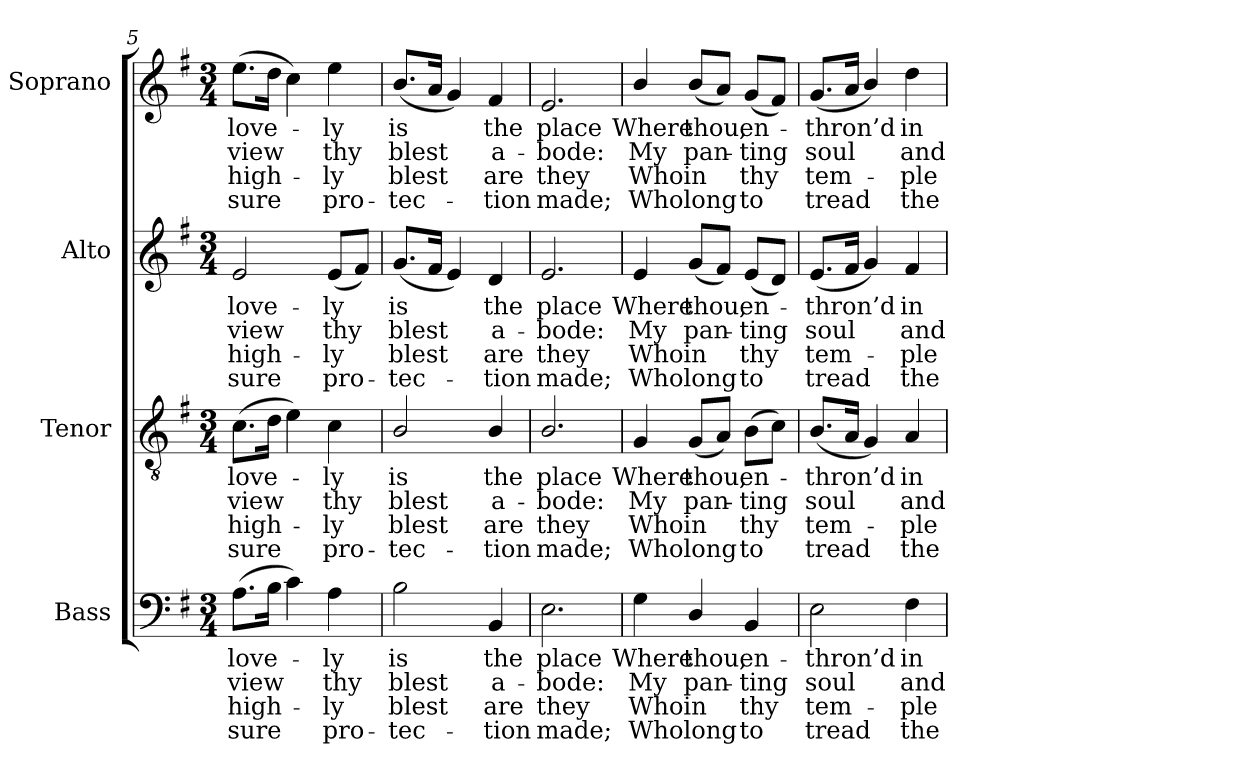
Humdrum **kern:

**kern	**text	**text	**text	**text	**kern	**text	**text	**text	**text	**kern	**text	**text	**text	**text	**kern	**text	**text	**text	**text
*part4	*part4	*part4	*part4	*part4	*part3	*part3	*part3	*part3	*part3	*part2	*part2	*part2	*part2	*part2	*part1	*part1	*part1	*part1	*part1
*staff4	*staff4	*staff4	*staff4	*staff4	*staff3	*staff3	*staff3	*staff3	*staff3	*staff2	*staff2	*staff2	*staff2	*staff2	*staff1	*staff1	*staff1	*staff1	*staff1
*I"Bass	*	*	*	*	*I"Tenor	*	*	*	*	*I"Alto	*	*	*	*	*I"Soprano	*	*	*	*
*I'B.	*	*	*	*	*I'T.	*	*	*	*	*I'A.	*	*	*	*	*I'S.	*	*	*	*
*clefF4	*	*	*	*	*clefGv2	*	*	*	*	*clefG2	*	*	*	*	*clefG2	*	*	*	*
*	*	*	*	*	*ITrd7c12	*	*	*	*	*	*	*	*	*	*	*	*	*	*
*k[f#]	*	*	*	*	*k[f#]	*	*	*	*	*k[f#]	*	*	*	*	*k[f#]	*	*	*	*
*e:	*	*	*	*	*e:	*	*	*	*	*e:	*	*	*	*	*e:	*	*	*	*
*M3/4	*	*	*	*	*M3/4	*	*	*	*	*M3/4	*	*	*	*	*M3/4	*	*	*	*
=5	=5	=5	=5	=5	=5	=5	=5	=5	=5	=5	=5	=5	=5	=5	=5	=5	=5	=5	=5
!	!LO:LY:b:color=#000000	!LO:LY:b:color=#000000	!LO:LY:b:color=#000000	!LO:LY:b:color=#000000	!	!	!	!	!	!	!	!	!	!	!	!	!	!	!
!	!	!	!	!	!	!LO:LY:b:color=#000000	!LO:LY:b:color=#000000	!LO:LY:b:color=#000000	!LO:LY:b:color=#000000	!	!	!	!	!	!	!	!	!	!
!	!	!	!	!	!	!	!	!	!	!	!LO:LY:b:color=#000000	!LO:LY:b:color=#000000	!LO:LY:b:color=#000000	!LO:LY:b:color=#000000	!	!	!	!	!
!	!	!	!	!	!	!	!	!	!	!	!	!	!	!	!	!LO:LY:b:color=#000000	!LO:LY:b:color=#000000	!LO:LY:b:color=#000000	!LO:LY:b:color=#000000
(8.Ai\L	love-	view	high-	-sure	(8.Ci\L	love-	view	high-	-sure	2ei/	love-	view	high-	-sure	(8.eei\L	love-	view	high-	-sure
16Bi\Jk	.	.	.	.	16Di\Jk	.	.	.	.	.	.	.	.	.	16ddi\Jk	.	.	.	.
4ci\)	.	.	.	.	4Ei\)	.	.	.	.	.	.	.	.	.	4cci\)	.	.	.	.
!	!LO:LY:b:color=#000000	!LO:LY:b:color=#000000	!LO:LY:b:color=#000000	!LO:LY:b:color=#000000	!	!	!	!	!	!	!	!	!	!	!	!	!	!	!
!	!	!	!	!	!	!LO:LY:b:color=#000000	!LO:LY:b:color=#000000	!LO:LY:b:color=#000000	!LO:LY:b:color=#000000	!	!	!	!	!	!	!	!	!	!
!	!	!	!	!	!	!	!	!	!	!	!LO:LY:b:color=#000000	!LO:LY:b:color=#000000	!LO:LY:b:color=#000000	!LO:LY:b:color=#000000	!	!	!	!	!
!	!	!	!	!	!	!	!	!	!	!	!	!	!	!	!	!LO:LY:b:color=#000000	!LO:LY:b:color=#000000	!LO:LY:b:color=#000000	!LO:LY:b:color=#000000
4Ai\	-ly	thy	ly	pro-	4Ci\	-ly	thy	ly	pro-	(8ei/L	-ly	thy	ly	pro-	4eei\	-ly	thy	ly	pro-
.	.	.	.	.	.	.	.	.	.	8f#i/J)	.	.	.	.	.	.	.	.	.
=6	=6	=6	=6	=6	=6	=6	=6	=6	=6	=6	=6	=6	=6	=6	=6	=6	=6	=6	=6
!	!LO:LY:b:color=#000000	!LO:LY:b:color=#000000	!LO:LY:b:color=#000000	!LO:LY:b:color=#000000	!	!	!	!	!	!	!	!	!	!	!	!	!	!	!
!	!	!	!	!	!	!LO:LY:b:color=#000000	!LO:LY:b:color=#000000	!LO:LY:b:color=#000000	!LO:LY:b:color=#000000	!	!	!	!	!	!	!	!	!	!
!	!	!	!	!	!	!	!	!	!	!	!LO:LY:b:color=#000000	!LO:LY:b:color=#000000	!LO:LY:b:color=#000000	!LO:LY:b:color=#000000	!	!	!	!	!
!	!	!	!	!	!	!	!	!	!	!	!	!	!	!	!	!LO:LY:b:color=#000000	!LO:LY:b:color=#000000	!LO:LY:b:color=#000000	!LO:LY:b:color=#000000
2Bi\	is	blest	-blest	tec-	2BBi/	is	blest	-blest	tec-	(8.gi/L	is	blest	-blest	tec-	(8.bi/L	is	blest	-blest	tec-
.	.	.	.	.	.	.	.	.	.	16f#i/Jk	.	.	.	.	16ai/Jk	.	.	.	.
.	.	.	.	.	.	.	.	.	.	4ei/)	.	.	.	.	4gi/)	.	.	.	.
!	!LO:LY:b:color=#000000	!LO:LY:b:color=#000000	!LO:LY:b:color=#000000	!LO:LY:b:color=#000000	!	!	!	!	!	!	!	!	!	!	!	!	!	!	!
!	!	!	!	!	!	!LO:LY:b:color=#000000	!LO:LY:b:color=#000000	!LO:LY:b:color=#000000	!LO:LY:b:color=#000000	!	!	!	!	!	!	!	!	!	!
!	!	!	!	!	!	!	!	!	!	!	!LO:LY:b:color=#000000	!LO:LY:b:color=#000000	!LO:LY:b:color=#000000	!LO:LY:b:color=#000000	!	!	!	!	!
!	!	!	!	!	!	!	!	!	!	!	!	!	!	!	!	!LO:LY:b:color=#000000	!LO:LY:b:color=#000000	!LO:LY:b:color=#000000	!LO:LY:b:color=#000000
4BBi/	the	a-	-are	tion	4BBi/	the	a-	-are	tion	4di/	the	a-	-are	tion	4f#i/	the	a-	-are	tion
=7	=7	=7	=7	=7	=7	=7	=7	=7	=7	=7	=7	=7	=7	=7	=7	=7	=7	=7	=7
!	!LO:LY:b:color=#000000	!LO:LY:b:color=#000000	!LO:LY:b:color=#000000	!LO:LY:b:color=#000000	!	!	!	!	!	!	!	!	!	!	!	!	!	!	!
!	!	!	!	!	!	!LO:LY:b:color=#000000	!LO:LY:b:color=#000000	!LO:LY:b:color=#000000	!LO:LY:b:color=#000000	!	!	!	!	!	!	!	!	!	!
!	!	!	!	!	!	!	!	!	!	!	!LO:LY:b:color=#000000	!LO:LY:b:color=#000000	!LO:LY:b:color=#000000	!LO:LY:b:color=#000000	!	!	!	!	!
!	!	!	!	!	!	!	!	!	!	!	!	!	!	!	!	!LO:LY:b:color=#000000	!LO:LY:b:color=#000000	!LO:LY:b:color=#000000	!LO:LY:b:color=#000000
2.Ei\	place	-bode:	they	made;	2.BBi/	place	-bode:	they	made;	2.ei/	place	-bode:	they	made;	2.ei/	place	-bode:	they	made;
!!LO:LB:g=z
=8	=8	=8	=8	=8	=8	=8	=8	=8	=8	=8	=8	=8	=8	=8	=8	=8	=8	=8	=8
!	!LO:LY:b:color=#000000	!LO:LY:b:color=#000000	!LO:LY:b:color=#000000	!LO:LY:b:color=#000000	!	!	!	!	!	!	!	!	!	!	!	!	!	!	!
!	!	!	!	!	!	!LO:LY:b:color=#000000	!LO:LY:b:color=#000000	!LO:LY:b:color=#000000	!LO:LY:b:color=#000000	!	!	!	!	!	!	!	!	!	!
!	!	!	!	!	!	!	!	!	!	!	!LO:LY:b:color=#000000	!LO:LY:b:color=#000000	!LO:LY:b:color=#000000	!LO:LY:b:color=#000000	!	!	!	!	!
!	!	!	!	!	!	!	!	!	!	!	!	!	!	!	!	!LO:LY:b:color=#000000	!LO:LY:b:color=#000000	!LO:LY:b:color=#000000	!LO:LY:b:color=#000000
4Gi\	Where	My	Who	Who	4GGi/	Where	My	Who	Who	4ei/	Where	My	Who	Who	4bi/	Where	My	Who	Who
!	!LO:LY:b:color=#000000	!LO:LY:b:color=#000000	!LO:LY:b:color=#000000	!LO:LY:b:color=#000000	!	!	!	!	!	!	!	!	!	!	!	!	!	!	!
!	!	!	!	!	!	!LO:LY:b:color=#000000	!LO:LY:b:color=#000000	!LO:LY:b:color=#000000	!LO:LY:b:color=#000000	!	!	!	!	!	!	!	!	!	!
!	!	!	!	!	!	!	!	!	!	!	!LO:LY:b:color=#000000	!LO:LY:b:color=#000000	!LO:LY:b:color=#000000	!LO:LY:b:color=#000000	!	!	!	!	!
!	!	!	!	!	!	!	!	!	!	!	!	!	!	!	!	!LO:LY:b:color=#000000	!LO:LY:b:color=#000000	!LO:LY:b:color=#000000	!LO:LY:b:color=#000000
4Di/	thou,	pan-	in	long	(8GGi/L	thou,	pan-	in	long	(8gi/L	thou,	pan-	in	long	(8bi/L	thou,	pan-	in	long
.	.	.	.	.	8AAi/J)	.	.	.	.	8f#i/J)	.	.	.	.	8ai/J)	.	.	.	.
!	!LO:LY:b:color=#000000	!LO:LY:b:color=#000000	!LO:LY:b:color=#000000	!LO:LY:b:color=#000000	!	!	!	!	!	!	!	!	!	!	!	!	!	!	!
!	!	!	!	!	!	!LO:LY:b:color=#000000	!LO:LY:b:color=#000000	!LO:LY:b:color=#000000	!LO:LY:b:color=#000000	!	!	!	!	!	!	!	!	!	!
!	!	!	!	!	!	!	!	!	!	!	!LO:LY:b:color=#000000	!LO:LY:b:color=#000000	!LO:LY:b:color=#000000	!LO:LY:b:color=#000000	!	!	!	!	!
!	!	!	!	!	!	!	!	!	!	!	!	!	!	!	!	!LO:LY:b:color=#000000	!LO:LY:b:color=#000000	!LO:LY:b:color=#000000	!LO:LY:b:color=#000000
4BBi/	en-	-ting	thy	to	(8BBi\L	en-	-ting	thy	to	(8ei/L	en-	-ting	thy	to	(8gi/L	en-	-ting	thy	to
.	.	.	.	.	8Ci\J)	.	.	.	.	8di/J)	.	.	.	.	8f#i/J)	.	.	.	.
=9	=9	=9	=9	=9	=9	=9	=9	=9	=9	=9	=9	=9	=9	=9	=9	=9	=9	=9	=9
!	!LO:LY:b:color=#000000	!LO:LY:b:color=#000000	!LO:LY:b:color=#000000	!LO:LY:b:color=#000000	!	!	!	!	!	!	!	!	!	!	!	!	!	!	!
!	!	!	!	!	!	!LO:LY:b:color=#000000	!LO:LY:b:color=#000000	!LO:LY:b:color=#000000	!LO:LY:b:color=#000000	!	!	!	!	!	!	!	!	!	!
!	!	!	!	!	!	!	!	!	!	!	!LO:LY:b:color=#000000	!LO:LY:b:color=#000000	!LO:LY:b:color=#000000	!LO:LY:b:color=#000000	!	!	!	!	!
!	!	!	!	!	!	!	!	!	!	!	!	!	!	!	!	!LO:LY:b:color=#000000	!LO:LY:b:color=#000000	!LO:LY:b:color=#000000	!LO:LY:b:color=#000000
2Ei\	-thron’d	soul	tem-	-tread	(8.BBi/L	-thron’d	soul	tem-	-tread	(8.ei/L	-thron’d	soul	tem-	-tread	(8.gi/L	-thron’d	soul	tem-	-tread
.	.	.	.	.	16AAi/Jk	.	.	.	.	16f#i/Jk	.	.	.	.	16ai/Jk	.	.	.	.
.	.	.	.	.	4GGi/)	.	.	.	.	4gi/)	.	.	.	.	4bi/)	.	.	.	.
!	!LO:LY:b:color=#000000	!LO:LY:b:color=#000000	!LO:LY:b:color=#000000	!LO:LY:b:color=#000000	!	!	!	!	!	!	!	!	!	!	!	!	!	!	!
!	!	!	!	!	!	!LO:LY:b:color=#000000	!LO:LY:b:color=#000000	!LO:LY:b:color=#000000	!LO:LY:b:color=#000000	!	!	!	!	!	!	!	!	!	!
!	!	!	!	!	!	!	!	!	!	!	!LO:LY:b:color=#000000	!LO:LY:b:color=#000000	!LO:LY:b:color=#000000	!LO:LY:b:color=#000000	!	!	!	!	!
!	!	!	!	!	!	!	!	!	!	!	!	!	!	!	!	!LO:LY:b:color=#000000	!LO:LY:b:color=#000000	!LO:LY:b:color=#000000	!LO:LY:b:color=#000000
4F#i\	in	and	ple	the	4AAi/	in	and	ple	the	4f#i/	in	and	ple	the	4ddi\	in	and	ple	the
=	=	=	=	=	=	=	=	=	=	=	=	=	=	=	=	=	=	=	=
*-	*-	*-	*-	*-	*-	*-	*-	*-	*-	*-	*-	*-	*-	*-	*-	*-	*-	*-	*-
